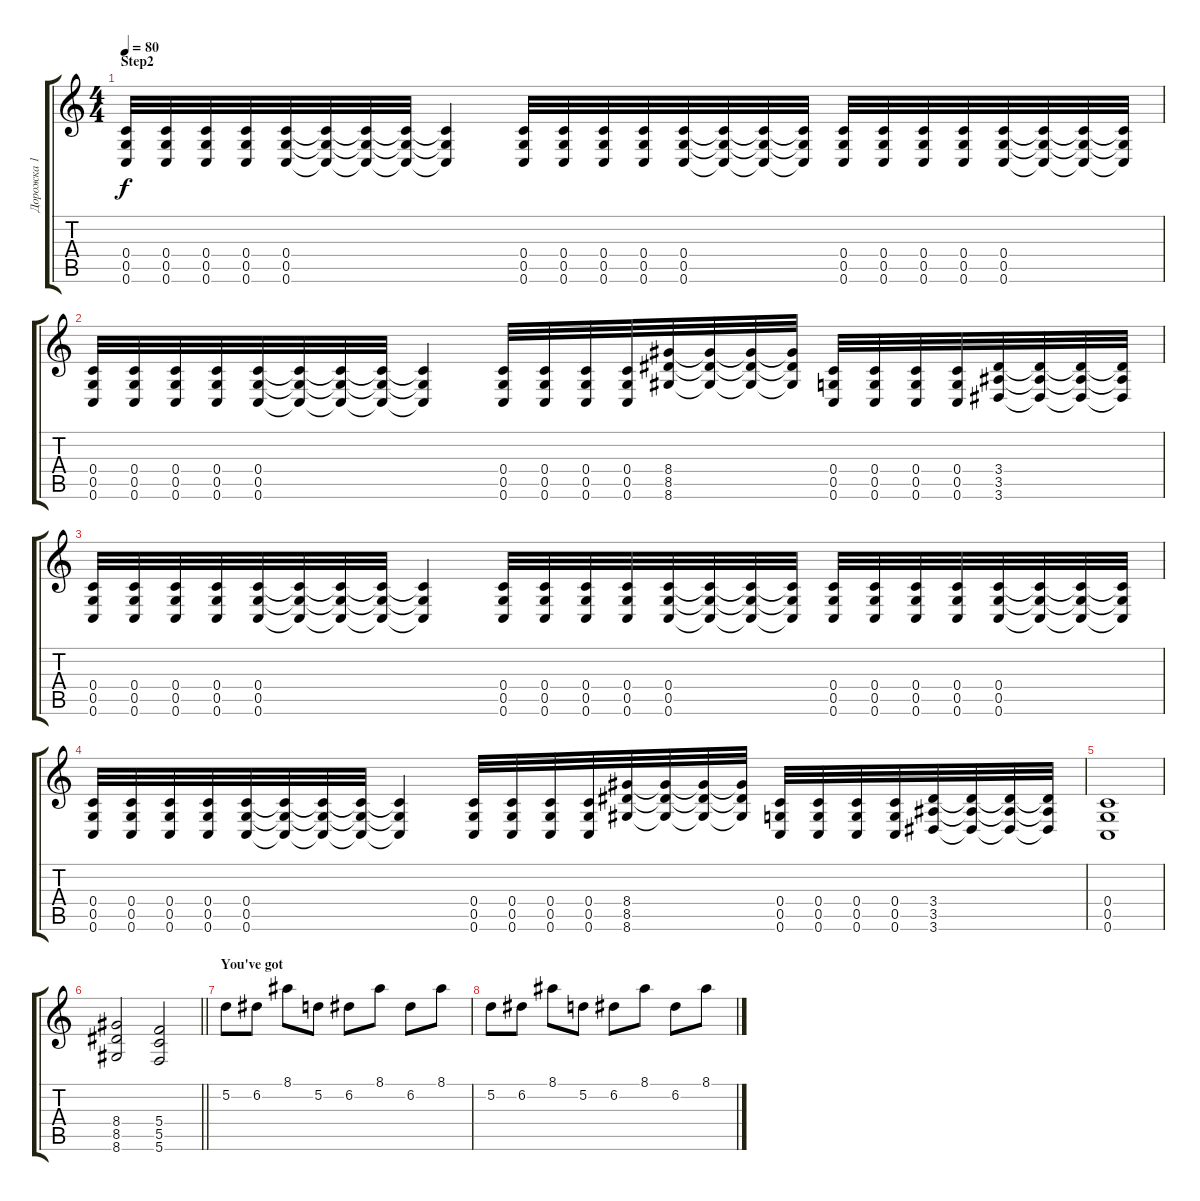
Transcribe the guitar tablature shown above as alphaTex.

\track ("Дорожка 1" "Дорожка 1") {instrument distortionguitar}
\staff {score tabs}
\tuning (D4 A3 F3 C3 G2 C2) {hide}
\ts (4 4)
\section ("" "Step2")
\tempo 80
\clef g2
\ks c
(0.4 0.5 0.6).32{dy f} (0.4 0.5 0.6).32 (0.4 0.5 0.6).32 (0.4 0.5 0.6).32 (0.4 0.5 0.6).32 (0.4{t} 0.5{t} 0.6{t}).32 (0.4{t} 0.5{t} 0.6{t}).32 (0.4{t} 0.5{t} 0.6{t}).32 (0.4{t} 0.5{t} 0.6{t}).4 (0.4 0.5 0.6).32 (0.4 0.5 0.6).32 (0.4 0.5 0.6).32 (0.4 0.5 0.6).32 (0.4 0.5 0.6).32 (0.4{t} 0.5{t} 0.6{t}).32 (0.4{t} 0.5{t} 0.6{t}).32 (0.4{t} 0.5{t} 0.6{t}).32 (0.4 0.5 0.6).32 (0.4 0.5 0.6).32 (0.4 0.5 0.6).32 (0.4 0.5 0.6).32 (0.4 0.5 0.6).32 (0.4{t} 0.5{t} 0.6{t}).32 (0.4{t} 0.5{t} 0.6{t}).32 (0.4{t} 0.5{t} 0.6{t}).32 |
(0.4 0.5 0.6).32 (0.4 0.5 0.6).32 (0.4 0.5 0.6).32 (0.4 0.5 0.6).32 (0.4 0.5 0.6).32 (0.4{t} 0.5{t} 0.6{t}).32 (0.4{t} 0.5{t} 0.6{t}).32 (0.4{t} 0.5{t} 0.6{t}).32 (0.4{t} 0.5{t} 0.6{t}).4 (0.4 0.5 0.6).32 (0.4 0.5 0.6).32 (0.4 0.5 0.6).32 (0.4 0.5 0.6).32 (8.4 8.5 8.6).32 (8.4{t} 8.5{t} 8.6{t}).32 (8.4{t} 8.5{t} 8.6{t}).32 (8.4{t} 8.5{t} 8.6{t}).32 (0.4 0.5 0.6).32 (0.4 0.5 0.6).32 (0.4 0.5 0.6).32 (0.4 0.5 0.6).32 (3.4 3.5 3.6).32 (3.4{t} 3.5{t} 3.6{t}).32 (3.4{t} 3.5{t} 3.6{t}).32 (3.4{t} 3.5{t} 3.6{t}).32 |
(0.4 0.5 0.6).32 (0.4 0.5 0.6).32 (0.4 0.5 0.6).32 (0.4 0.5 0.6).32 (0.4 0.5 0.6).32 (0.4{t} 0.5{t} 0.6{t}).32 (0.4{t} 0.5{t} 0.6{t}).32 (0.4{t} 0.5{t} 0.6{t}).32 (0.4{t} 0.5{t} 0.6{t}).4 (0.4 0.5 0.6).32 (0.4 0.5 0.6).32 (0.4 0.5 0.6).32 (0.4 0.5 0.6).32 (0.4 0.5 0.6).32 (0.4{t} 0.5{t} 0.6{t}).32 (0.4{t} 0.5{t} 0.6{t}).32 (0.4{t} 0.5{t} 0.6{t}).32 (0.4 0.5 0.6).32 (0.4 0.5 0.6).32 (0.4 0.5 0.6).32 (0.4 0.5 0.6).32 (0.4 0.5 0.6).32 (0.4{t} 0.5{t} 0.6{t}).32 (0.4{t} 0.5{t} 0.6{t}).32 (0.4{t} 0.5{t} 0.6{t}).32 |
(0.4 0.5 0.6).32 (0.4 0.5 0.6).32 (0.4 0.5 0.6).32 (0.4 0.5 0.6).32 (0.4 0.5 0.6).32 (0.4{t} 0.5{t} 0.6{t}).32 (0.4{t} 0.5{t} 0.6{t}).32 (0.4{t} 0.5{t} 0.6{t}).32 (0.4{t} 0.5{t} 0.6{t}).4 (0.4 0.5 0.6).32 (0.4 0.5 0.6).32 (0.4 0.5 0.6).32 (0.4 0.5 0.6).32 (8.4 8.5 8.6).32 (8.4{t} 8.5{t} 8.6{t}).32 (8.4{t} 8.5{t} 8.6{t}).32 (8.4{t} 8.5{t} 8.6{t}).32 (0.4 0.5 0.6).32 (0.4 0.5 0.6).32 (0.4 0.5 0.6).32 (0.4 0.5 0.6).32 (3.4 3.5 3.6).32 (3.4{t} 3.5{t} 3.6{t}).32 (3.4{t} 3.5{t} 3.6{t}).32 (3.4{t} 3.5{t} 3.6{t}).32 |
(0.4 0.5 0.6).1 |
\barLineRight lightlight
(8.4 8.5 8.6).2 (5.4 5.5 5.6).2 |
\section ("" "You've got")
5.2.8 6.2.8 8.1.8 5.2.8 6.2.8 8.1.8 6.2.8 8.1.8 |
5.2.8 6.2.8 8.1.8 5.2.8 6.2.8 8.1.8 6.2.8 8.1.8
